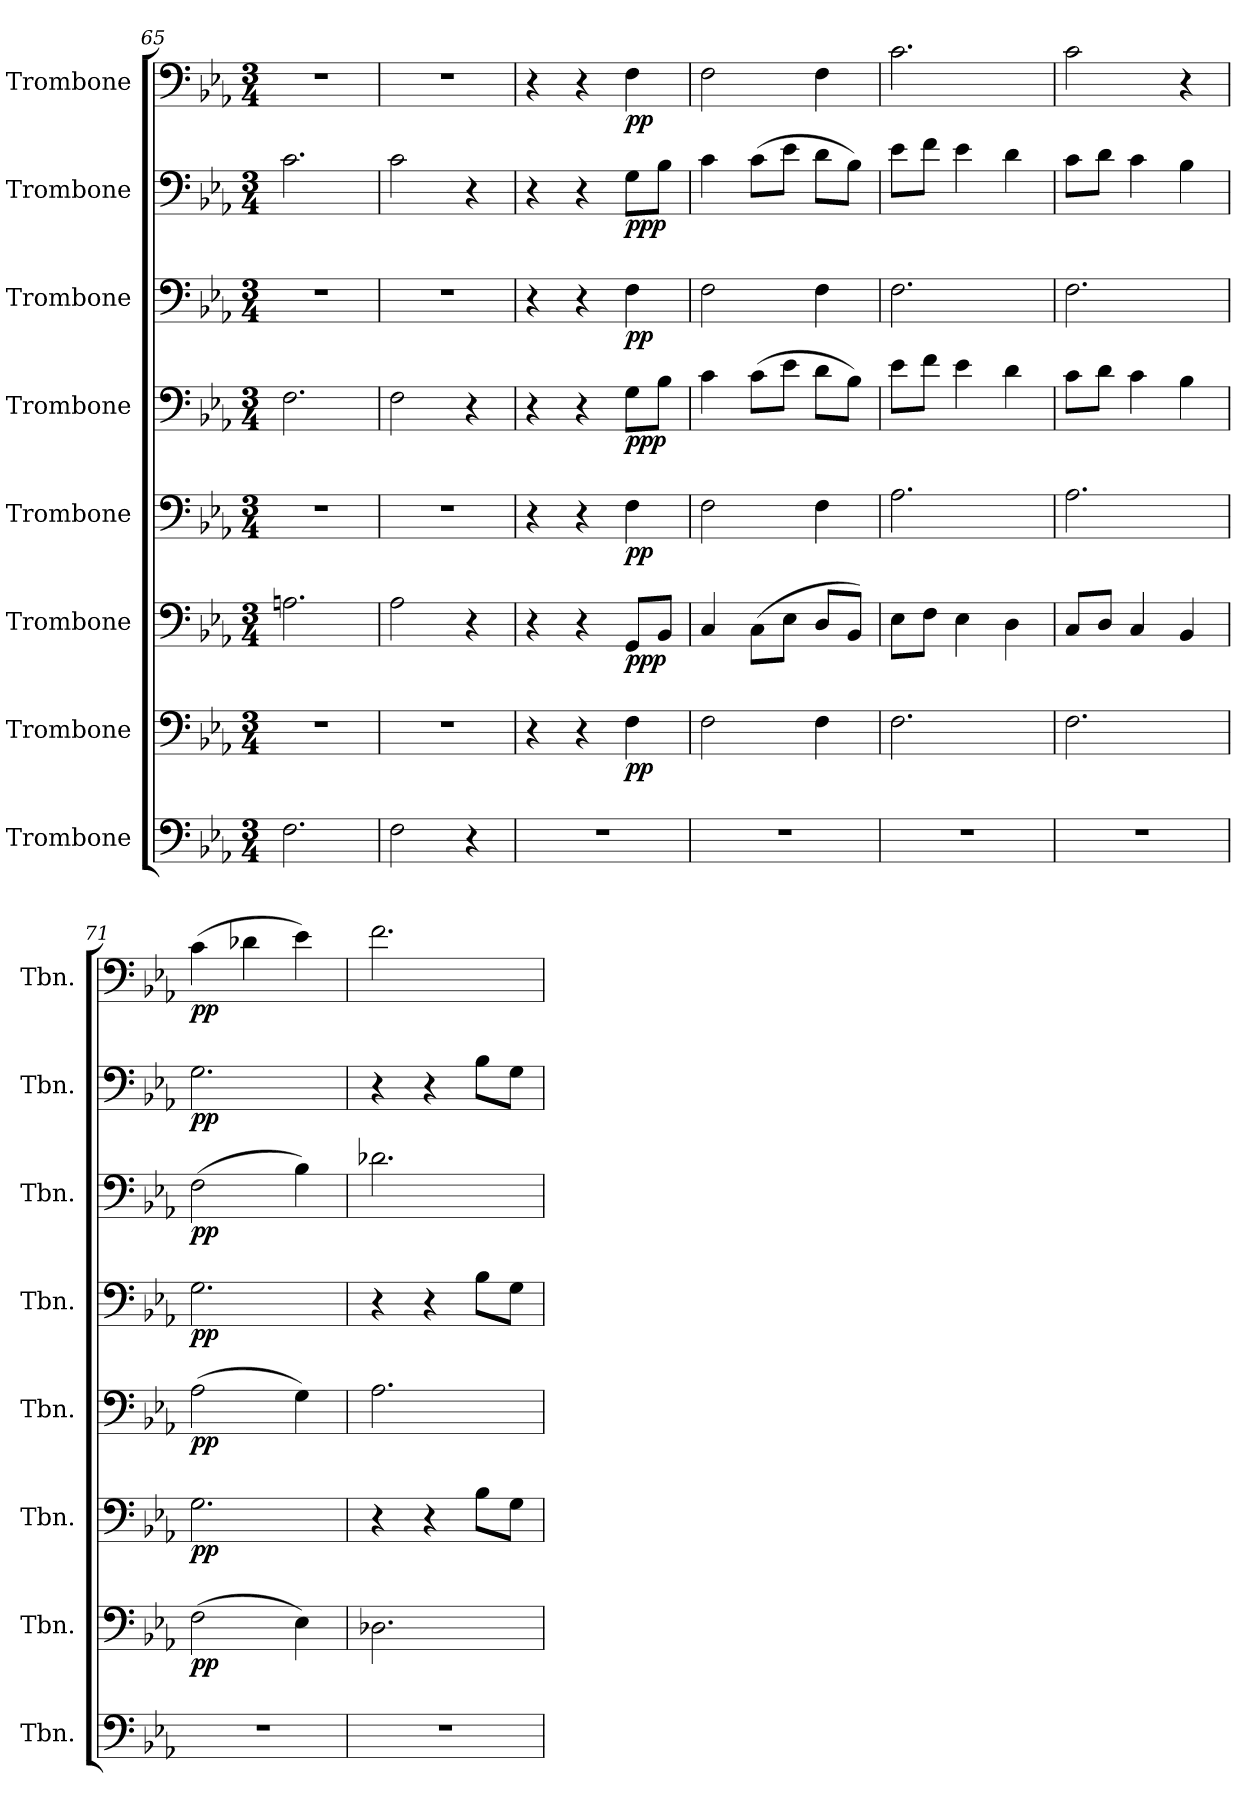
**kern	**kern	**dynam	**kern	**dynam	**kern	**dynam	**kern	**dynam	**kern	**dynam	**kern	**dynam	**kern	**dynam
*part8	*part7	*part7	*part6	*part6	*part5	*part5	*part4	*part4	*part3	*part3	*part2	*part2	*part1	*part1
*staff8	*staff7	*staff7	*staff6	*staff6	*staff5	*staff5	*staff4	*staff4	*staff3	*staff3	*staff2	*staff2	*staff1	*staff1
*I"Trombone	*I"Trombone	*	*I"Trombone	*	*I"Trombone	*	*I"Trombone	*	*I"Trombone	*	*I"Trombone	*	*I"Trombone	*
*I'Tbn.	*I'Tbn.	*	*I'Tbn.	*	*I'Tbn.	*	*I'Tbn.	*	*I'Tbn.	*	*I'Tbn.	*	*I'Tbn.	*
*clefF4	*clefF4	*	*clefF4	*	*clefF4	*	*clefF4	*	*clefF4	*	*clefF4	*	*clefF4	*
*k[b-e-a-]	*k[b-e-a-]	*	*k[b-e-a-]	*	*k[b-e-a-]	*	*k[b-e-a-]	*	*k[b-e-a-]	*	*k[b-e-a-]	*	*k[b-e-a-]	*
*M3/4	*M3/4	*	*M3/4	*	*M3/4	*	*M3/4	*	*M3/4	*	*M3/4	*	*M3/4	*
=65	=65	=65	=65	=65	=65	=65	=65	=65	=65	=65	=65	=65	=65	=65
2.F\	2.r	.	2.An\	.	2.r	.	2.F\	.	2.r	.	2.c\	.	2.r	.
=66	=66	=66	=66	=66	=66	=66	=66	=66	=66	=66	=66	=66	=66	=66
2F\	2.r	.	2A-\	.	2.r	.	2F\	.	2.r	.	2c\	.	2.r	.
4r	.	.	4r	.	.	.	4r	.	.	.	4r	.	.	.
=67	=67	=67	=67	=67	=67	=67	=67	=67	=67	=67	=67	=67	=67	=67
2.r	4r	.	4r	.	4r	.	4r	.	4r	.	4r	.	4r	.
.	4r	.	4r	.	4r	.	4r	.	4r	.	4r	.	4r	.
!	!	!LO:DY:b	!	!LO:DY:b	!	!LO:DY:b	!	!LO:DY:b	!	!LO:DY:b	!	!LO:DY:b	!	!LO:DY:b
.	4F\	pp	8GG/L	ppp	4F\	pp	8G\L	ppp	4F\	pp	8G\L	ppp	4F\	pp
.	.	.	8BB-/J	.	.	.	8B-\J	.	.	.	8B-\J	.	.	.
=68	=68	=68	=68	=68	=68	=68	=68	=68	=68	=68	=68	=68	=68	=68
2.r	2F\	.	4C/	.	2F\	.	4c\	.	2F\	.	4c\	.	2F\	.
.	.	.	(8C\L	.	.	.	(8c\L	.	.	.	(8c\L	.	.	.
.	.	.	8E-\J	.	.	.	8e-\J	.	.	.	8e-\J	.	.	.
.	4F\	.	8D/L	.	4F\	.	8d\L	.	4F\	.	8d\L	.	4F\	.
.	.	.	8BB-/J)	.	.	.	8B-\J)	.	.	.	8B-\J)	.	.	.
=69	=69	=69	=69	=69	=69	=69	=69	=69	=69	=69	=69	=69	=69	=69
2.r	2.F\	.	8E-\L	.	2.A-\	.	8e-\L	.	2.F\	.	8e-\L	.	2.c\	.
.	.	.	8F\J	.	.	.	8f\J	.	.	.	8f\J	.	.	.
.	.	.	4E-\	.	.	.	4e-\	.	.	.	4e-\	.	.	.
.	.	.	4D\	.	.	.	4d\	.	.	.	4d\	.	.	.
!!LO:PB:g=z
=70	=70	=70	=70	=70	=70	=70	=70	=70	=70	=70	=70	=70	=70	=70
2.r	2.F\	.	8C/L	.	2.A-\	.	8c\L	.	2.F\	.	8c\L	.	2c\	.
.	.	.	8D/J	.	.	.	8d\J	.	.	.	8d\J	.	.	.
.	.	.	4C/	.	.	.	4c\	.	.	.	4c\	.	.	.
.	.	.	4BB-/	.	.	.	4B-\	.	.	.	4B-\	.	4r	.
=71	=71	=71	=71	=71	=71	=71	=71	=71	=71	=71	=71	=71	=71	=71
!	!	!LO:DY:b	!	!LO:DY:b	!	!LO:DY:b	!	!LO:DY:b	!	!LO:DY:b	!	!LO:DY:b	!	!LO:DY:b
2.r	(2F\	pp	2.G\	pp	(2A-\	pp	2.G\	pp	(2F\	pp	2.G\	pp	(4c\	pp
.	.	.	.	.	.	.	.	.	.	.	.	.	4d-X\	.
.	4E-\)	.	.	.	4G\)	.	.	.	4B-\)	.	.	.	4e-\)	.
=72	=72	=72	=72	=72	=72	=72	=72	=72	=72	=72	=72	=72	=72	=72
2.r	2.D-X\	.	4r	.	2.A-\	.	4r	.	2.d-X\	.	4r	.	2.f\	.
.	.	.	4r	.	.	.	4r	.	.	.	4r	.	.	.
.	.	.	8B-\L	.	.	.	8B-\L	.	.	.	8B-\L	.	.	.
.	.	.	8G\J	.	.	.	8G\J	.	.	.	8G\J	.	.	.
=	=	=	=	=	=	=	=	=	=	=	=	=	=	=
*-	*-	*-	*-	*-	*-	*-	*-	*-	*-	*-	*-	*-	*-	*-
